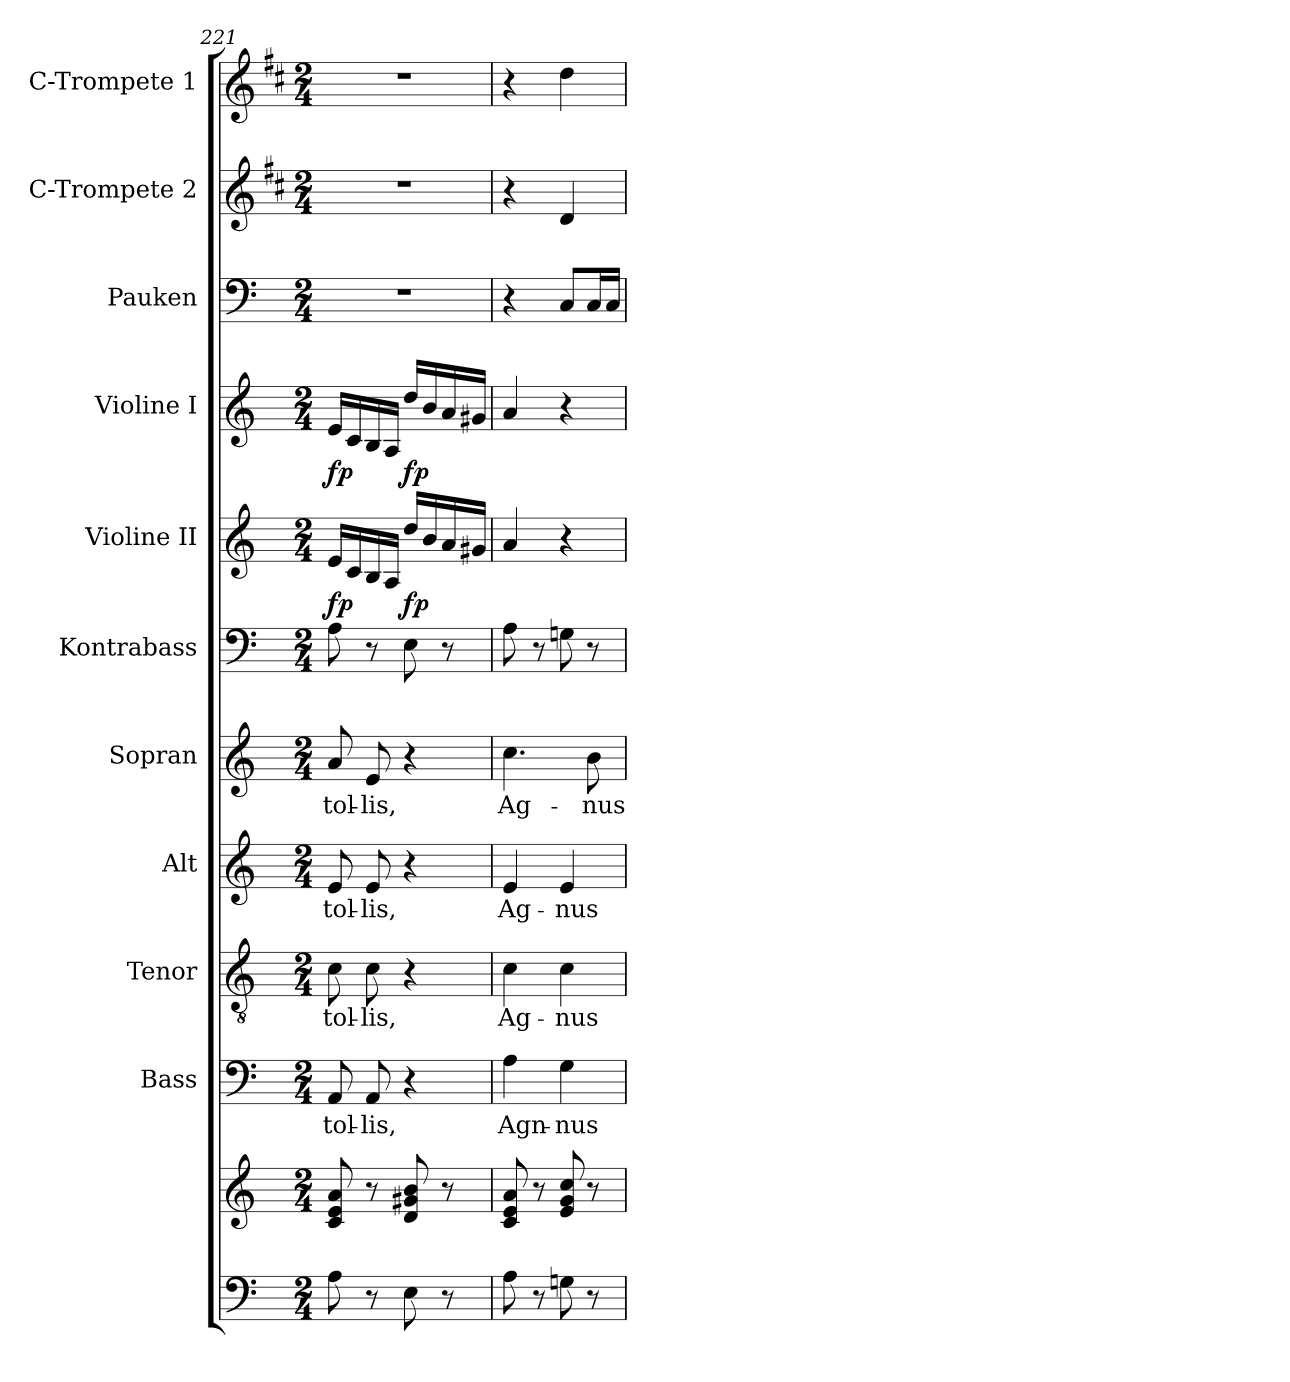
**kern	**kern	**kern	**text	**kern	**text	**kern	**text	**kern	**text	**kern	**kern	**dynam	**kern	**dynam	**kern	**kern	**kern
*part11	*part11	*part10	*part10	*part9	*part9	*part8	*part8	*part7	*part7	*part6	*part5	*part5	*part4	*part4	*part3	*part2	*part1
*staff12	*staff11	*staff10	*staff10	*staff9	*staff9	*staff8	*staff8	*staff7	*staff7	*staff6	*staff5	*staff5	*staff4	*staff4	*staff3	*staff2	*staff1
*	*	*I"Bass	*	*I"Tenor	*	*I"Alt	*	*I"Sopran	*	*I"Kontrabass	*I"Violine II	*	*I"Violine I	*	*I"Pauken	*I"C-Trompete 2	*I"C-Trompete 1
*	*	*I'B.	*	*I'T.	*	*I'A.	*	*I'S.	*	*I'Kb.	*I'Vl. II	*	*I'Vl. I	*	*I'Pk.	*I'C Trp. 2	*I'C Trp. 1
*clefF4	*clefG2	*clefF4	*	*clefGv2	*	*clefG2	*	*clefG2	*	*clefF4	*clefG2	*	*clefG2	*	*clefF4	*clefG2	*clefG2
*	*	*	*	*	*	*	*	*	*	*ITrd7c12	*	*	*	*	*	*ITrd1c2	*ITrd1c2
*k[]	*k[]	*k[]	*	*k[]	*	*k[]	*	*k[]	*	*k[]	*k[]	*	*k[]	*	*k[]	*k[]	*k[]
*C:	*C:	*C:	*	*C:	*	*C:	*	*C:	*	*C:	*C:	*	*C:	*	*C:	*C:	*C:
*M2/4	*M2/4	*M2/4	*	*M2/4	*	*M2/4	*	*M2/4	*	*M2/4	*M2/4	*	*M2/4	*	*M2/4	*M2/4	*M2/4
=221	=221	=221	=221	=221	=221	=221	=221	=221	=221	=221	=221	=221	=221	=221	=221	=221	=221
!	!	!	!LO:LY:b	!	!LO:LY:b	!	!LO:LY:b	!	!LO:LY:b	!	!	!LO:DY:b	!	!LO:DY:b	!	!	!
8A\	8c/ 8e/ 8a/	8AA/	tol-	8c\	tol-	8e/	tol-	8a/	tol-	8AA\	16e/LL	fp	16e/LL	fp	2r	2r	2r
.	.	.	.	.	.	.	.	.	.	.	16c/	.	16c/	.	.	.	.
!	!	!	!LO:LY:b	!	!LO:LY:b	!	!LO:LY:b	!	!LO:LY:b	!	!	!	!	!	!	!	!
8r	8r	8AA/	-lis,	8c\	-lis,	8e/	-lis,	8e/	-lis,	8r	16B/	.	16B/	.	.	.	.
.	.	.	.	.	.	.	.	.	.	.	16A/JJ	.	16A/JJ	.	.	.	.
!	!	!	!	!	!	!	!	!	!	!	!	!LO:DY:b	!	!LO:DY:b	!	!	!
8E\	8d/ 8g#X/ 8b/	4r	.	4r	.	4r	.	4r	.	8EE\	16dd/LL	fp	16dd/LL	fp	.	.	.
.	.	.	.	.	.	.	.	.	.	.	16b/	.	16b/	.	.	.	.
8r	8r	.	.	.	.	.	.	.	.	8r	16a/	.	16a/	.	.	.	.
.	.	.	.	.	.	.	.	.	.	.	16g#X/JJ	.	16g#X/JJ	.	.	.	.
=222	=222	=222	=222	=222	=222	=222	=222	=222	=222	=222	=222	=222	=222	=222	=222	=222	=222
!	!	!	!LO:LY:b	!	!LO:LY:b	!	!LO:LY:b	!	!LO:LY:b	!	!	!	!	!	!	!	!
8A\	8c/ 8e/ 8a/	4A\	Agn-	4c\	Ag-	4e/	Ag-	4.cc\	Ag-	8AA\	4a/	.	4a/	.	4r	4r	4r
8r	8r	.	.	.	.	.	.	.	.	8r	.	.	.	.	.	.	.
!	!	!	!LO:LY:b	!	!LO:LY:b	!	!LO:LY:b	!	!	!	!	!	!	!	!	!	!
8Gn\	8e/ 8g/ 8cc/	4G\	-nus	4c\	-nus	4e/	-nus	.	.	8GGn\	4r	.	4r	.	8C/L	4c/	4cc\
!	!	!	!	!	!	!	!	!	!LO:LY:b	!	!	!	!	!	!	!	!
8r	8r	.	.	.	.	.	.	8b\	-nus	8r	.	.	.	.	16C/L	.	.
.	.	.	.	.	.	.	.	.	.	.	.	.	.	.	16C/JJ	.	.
=	=	=	=	=	=	=	=	=	=	=	=	=	=	=	=	=	=
*-	*-	*-	*-	*-	*-	*-	*-	*-	*-	*-	*-	*-	*-	*-	*-	*-	*-
